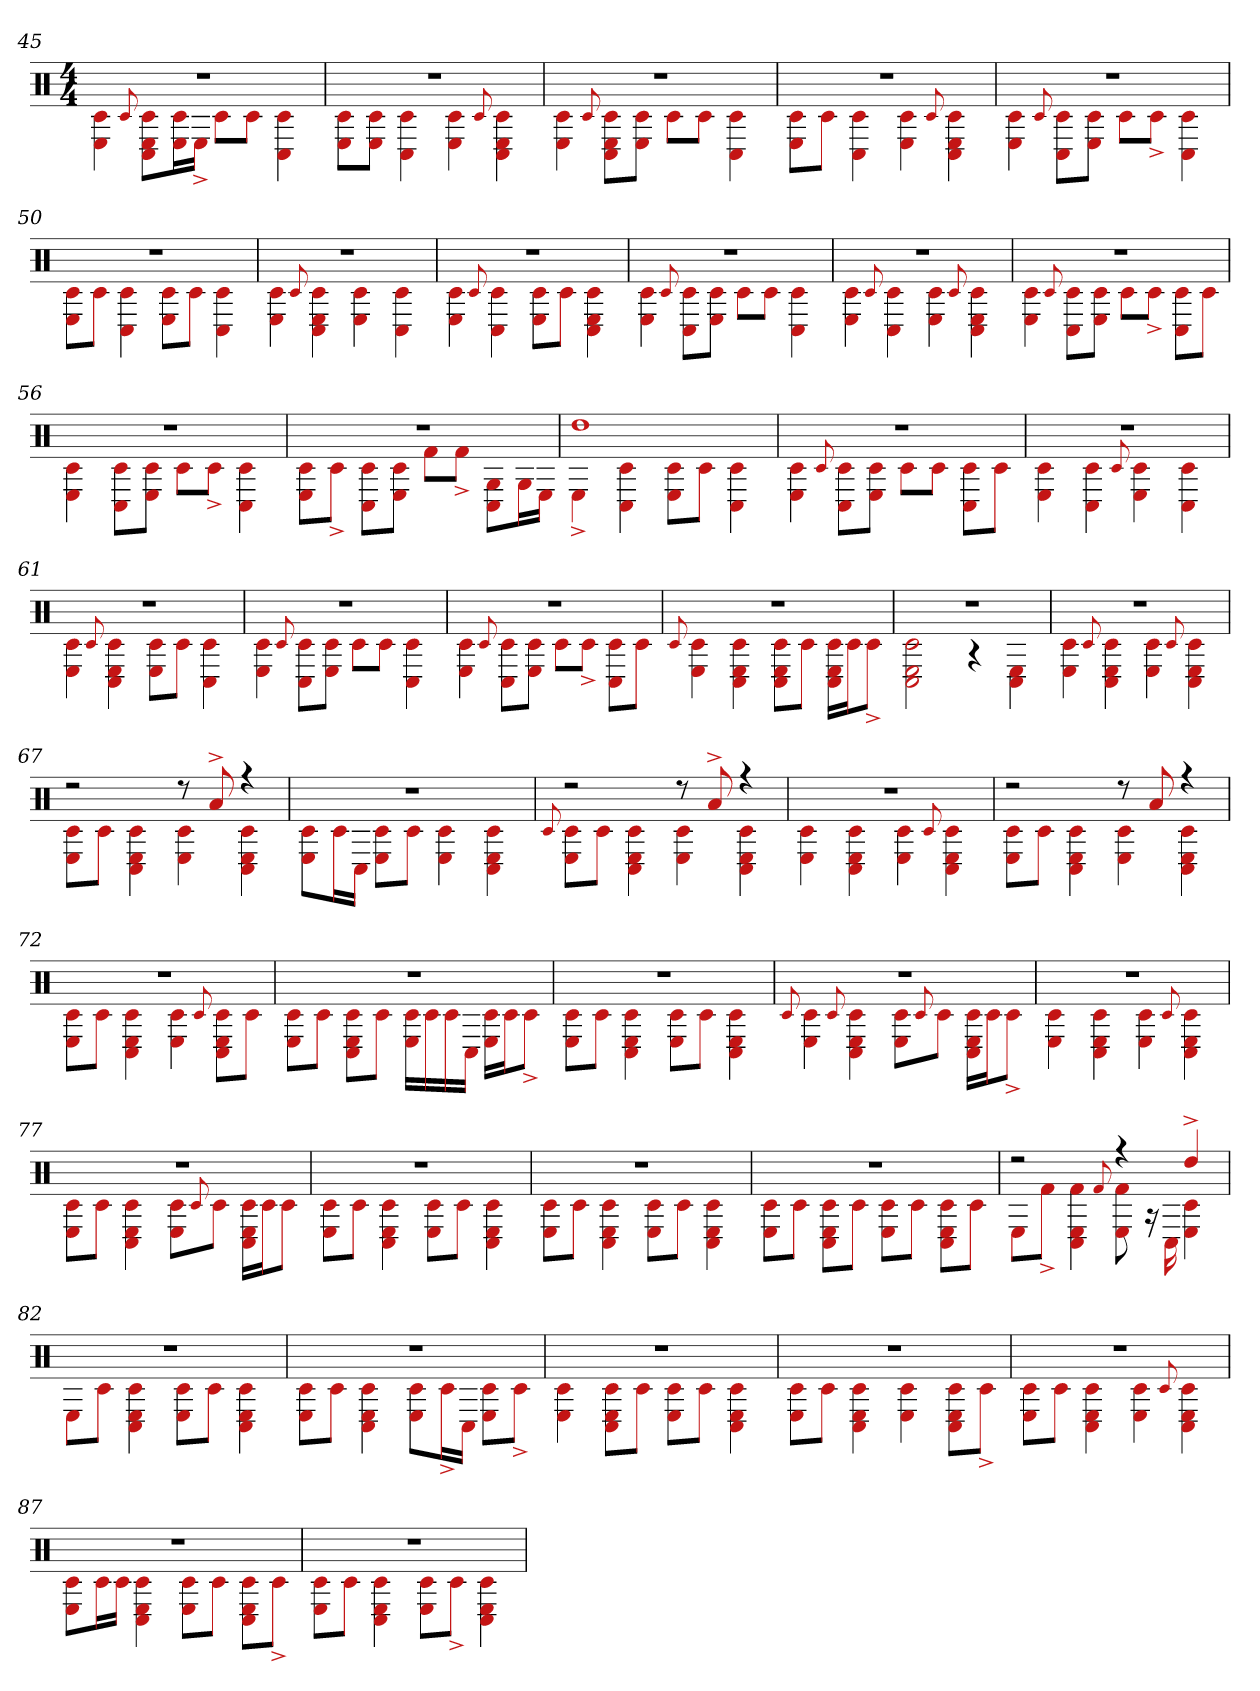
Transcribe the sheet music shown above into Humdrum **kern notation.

**kern
*part1
*staff1
*clefX
*k[]
*M4/4
=45
*^
1r	4c# 4E
.	8qqc#
.	8E 8C# 8c#L
.	16E 16c#L
.	16E^JJ
.	8c#L
.	8c#J
.	4C# 4c#
=46	=46
1r	8c# 8EL
.	8c# 8EJ
.	4C# 4c#
.	4c# 4E
.	8qqc#
.	4E 4C# 4c#
=47	=47
1r	4c# 4E
.	8qqc#
.	8E 8c# 8C#L
.	8c# 8EJ
.	8c#L
.	8c#J
.	4C# 4c#
=48	=48
1r	8E 8c#L
.	8c#J
.	4c# 4C#
.	4c# 4E
.	8qqc#
.	4E 4C# 4c#
=49	=49
1r	4c# 4E
.	8qqc#
.	8C# 8c#L
.	8c# 8EJ
.	8c#L
.	8c#^J
.	4C# 4c#
=50	=50
1r	8E 8c#L
.	8c#J
.	4C# 4c#
.	8E 8c#L
.	8c#J
.	4C# 4c#
=51	=51
1r	4E 4c#
.	8qqc#
.	4E 4C# 4c#
.	4E 4c#
.	4C# 4c#
=52	=52
1r	4E 4c#
.	8qqc#
.	4C# 4c#
.	8E 8c#L
.	8c#J
.	4C# 4c# 4E
=53	=53
1r	4c# 4E
.	8qqc#
.	8C# 8c#L
.	8E 8c#J
.	8c#L
.	8c#J
.	4C# 4c#
=54	=54
1r	4c# 4E
.	8qqc#
.	4C# 4c#
.	4c# 4E
.	8qqc#
.	4C# 4c# 4E
=55	=55
1r	4c# 4E
.	8qqc#
.	8C# 8c#L
.	8c# 8EJ
.	8c#L
.	8c#^J
.	8C# 8c#L
.	8c#J
=56	=56
1r	4E 4c#
.	8C# 8c#L
.	8E 8c#J
.	8c#L
.	8c#^J
.	4C# 4c#
=57	=57
1r	8E 8c#L
.	8c#^J
.	8C# 8c#L
.	8E 8c#J
.	8f#L
.	8f#^J
.	8C# 8GL
.	16GL
.	16EJJ
=58	=58
1dd	4E^
.	4C# 4c#
.	8E 8c#L
.	8c#J
.	4C# 4c#
=59	=59
1r	4c# 4E
.	8qqc#
.	8C# 8c#L
.	8c# 8EJ
.	8c#L
.	8c#J
.	8C# 8c#L
.	8c#J
=60	=60
1r	4E 4c#
.	4C# 4c#
.	8qqc#
.	4E 4c#
.	4C# 4c#
=61	=61
1r	4E 4c#
.	8qqc#
.	4E 4C# 4c#
.	8E 8c#L
.	8c#J
.	4C# 4c#
=62	=62
1r	4c# 4E
.	8qqc#
.	8C# 8c#L
.	8E 8c#J
.	8c#L
.	8c#J
.	4C# 4c#
=63	=63
1r	4E 4c#
.	8qqc#
.	8C# 8c#L
.	8c# 8EJ
.	8c#L
.	8c#^J
.	8C# 8c#L
.	8c#J
=64	=64
.	8qqc#
1r	4E 4c#
.	4C# 4E 4c#
.	8C# 8E 8c#L
.	8c#J
.	16C# 16E 16c#LL
.	16c#J
.	8c#^J
=65	=65
1r	2C# 2E 2c#
.	4r
.	4C# 4E
=66	=66
1r	4E 4c#
.	8qqc#
.	4C# 4E 4c#
.	4c# 4E
.	8qqc#
.	4C# 4c# 4E
=67	=67
2r	8E 8c#L
.	8c#J
.	4C# 4E 4c#
8r	4c# 4E
8a^	.
4r	4C# 4c# 4E
=68	=68
1r	8c# 8EL
.	16c#L
.	16C#JJ
.	8c# 8EL
.	8c#J
.	4E 4c#
.	4C# 4c# 4E
=69	=69
.	8qqc#
2r	8c# 8EL
.	8c#J
.	4C# 4c# 4E
8r	4E 4c#
8a^	.
4r	4C# 4E 4c#
=70	=70
1r	4c# 4E
.	4c# 4C# 4E
.	4c# 4E
.	8qqc#
.	4C# 4c# 4E
=71	=71
2r	8E 8c#L
.	8c#J
.	4C# 4E 4c#
8r	4E 4c#
8a	.
4r	4C# 4E 4c#
=72	=72
1r	8c# 8EL
.	8c#J
.	4C# 4c# 4E
.	4E 4c#
.	8qqc#
.	8C# 8E 8c#L
.	8c#J
=73	=73
1r	8E 8c#L
.	8c#J
.	8C# 8c# 8EL
.	8c#J
.	16c# 16ELL
.	16c#
.	16c#
.	16C#JJ
.	16c# 16ELL
.	16c#J
.	8c#^J
=74	=74
1r	8c# 8EL
.	8c#J
.	4C# 4c# 4E
.	8E 8c#L
.	8c#J
.	4C# 4c# 4E
=75	=75
.	8qqc#
1r	4E 4c#
.	8qqc#
.	4C# 4c# 4E
.	8E 8c#L
.	8qqc#
.	8c#J
.	16C# 16E 16c#LL
.	16c#J
.	8c#^J
=76	=76
1r	4E 4c#
.	4C# 4E 4c#
.	4E 4c#
.	8qqc#
.	4C# 4c# 4E
=77	=77
1r	8E 8c#L
.	8c#J
.	4E 4c# 4C#
.	8c# 8EL
.	8qqc#
.	8c#J
.	16C# 16c# 16ELL
.	16c#J
.	8c#J
=78	=78
1r	8E 8c#L
.	8c#J
.	4C# 4c# 4E
.	8E 8c#L
.	8c#J
.	4C# 4c# 4E
=79	=79
1r	8E 8c#L
.	8c#J
.	4C# 4c# 4E
.	8E 8c#L
.	8c#J
.	4C# 4E 4c#
=80	=80
1r	8E 8c#L
.	8c#J
.	8C# 8c# 8EL
.	8c#J
.	8c# 8EL
.	8c#J
.	8C# 8c# 8EL
.	8c#J
=81	=81
2r	8EL
.	8f#^J
.	4C# 4E 4f#
.	8qqf#
4r	8E 8f#
.	16r
.	16C#
4dd^	4E 4c#
=82	=82
1r	8EL
.	8c#J
.	4C# 4c# 4E
.	8E 8c#L
.	8c#J
.	4C# 4c# 4E
=83	=83
1r	8E 8c#L
.	8c#J
.	4C# 4E 4c#
.	8E 8c#L
.	16c#^L
.	16C#JJ
.	8c# 8EL
.	8c#^J
=84	=84
1r	4E 4c#
.	8E 8C# 8c#L
.	8c#J
.	8E 8c#L
.	8c#J
.	4C# 4c# 4E
=85	=85
1r	8E 8c#L
.	8c#J
.	4C# 4c# 4E
.	4E 4c#
.	8C# 8c# 8EL
.	8c#^J
=86	=86
1r	8c# 8EL
.	8c#J
.	4C# 4c# 4E
.	4E 4c#
.	8qqc#
.	4C# 4E 4c#
=87	=87
1r	8E 8c#L
.	16c#L
.	16c#JJ
.	4C# 4E 4c#
.	8E 8c#L
.	8c#J
.	8C# 8E 8c#L
.	8c#^J
=88	=88
1r	8c# 8EL
.	8c#J
.	4C# 4c# 4E
.	8E 8c#L
.	8c#^J
.	4C# 4E 4c#
*v	*v
=
*-
